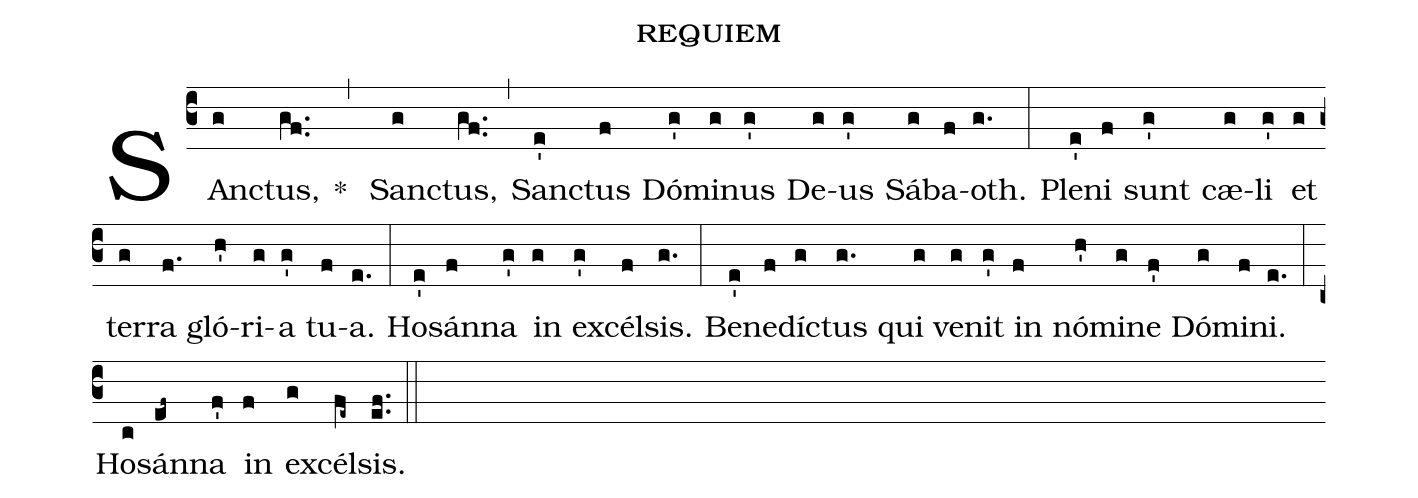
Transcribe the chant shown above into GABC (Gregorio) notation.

name:requiem;
%%
(c3) SAn(g)ctus,(gf..) * (,) San(g)ctus,(gf..) (,) San(e')ctus(f) Dó(g')mi(g)nus(g') De(g)us(g') Sá(g)ba(f)oth.(g.) (:) Ple(e')ni(f) sunt(g') cæ(g)li(g') et(g) te(g)rra(f.) gló(h')ri(g)a(g') tu(f)a.(e.) (:) Ho(e')sán(f)na(g') in(g) ex(g')cél(f)sis.(g.) (:) Be(e')ne(f)díc(g)tus(g.) qui(g) ve(g)nit(g') in(f) nó(h')mi(g)ne(f') Dó(g)mi(f)ni.(e.) (:) Ho(c)sán(ef~)na(f') in(f) ex(g)cél(fe~)sis.(ef..) (::)
